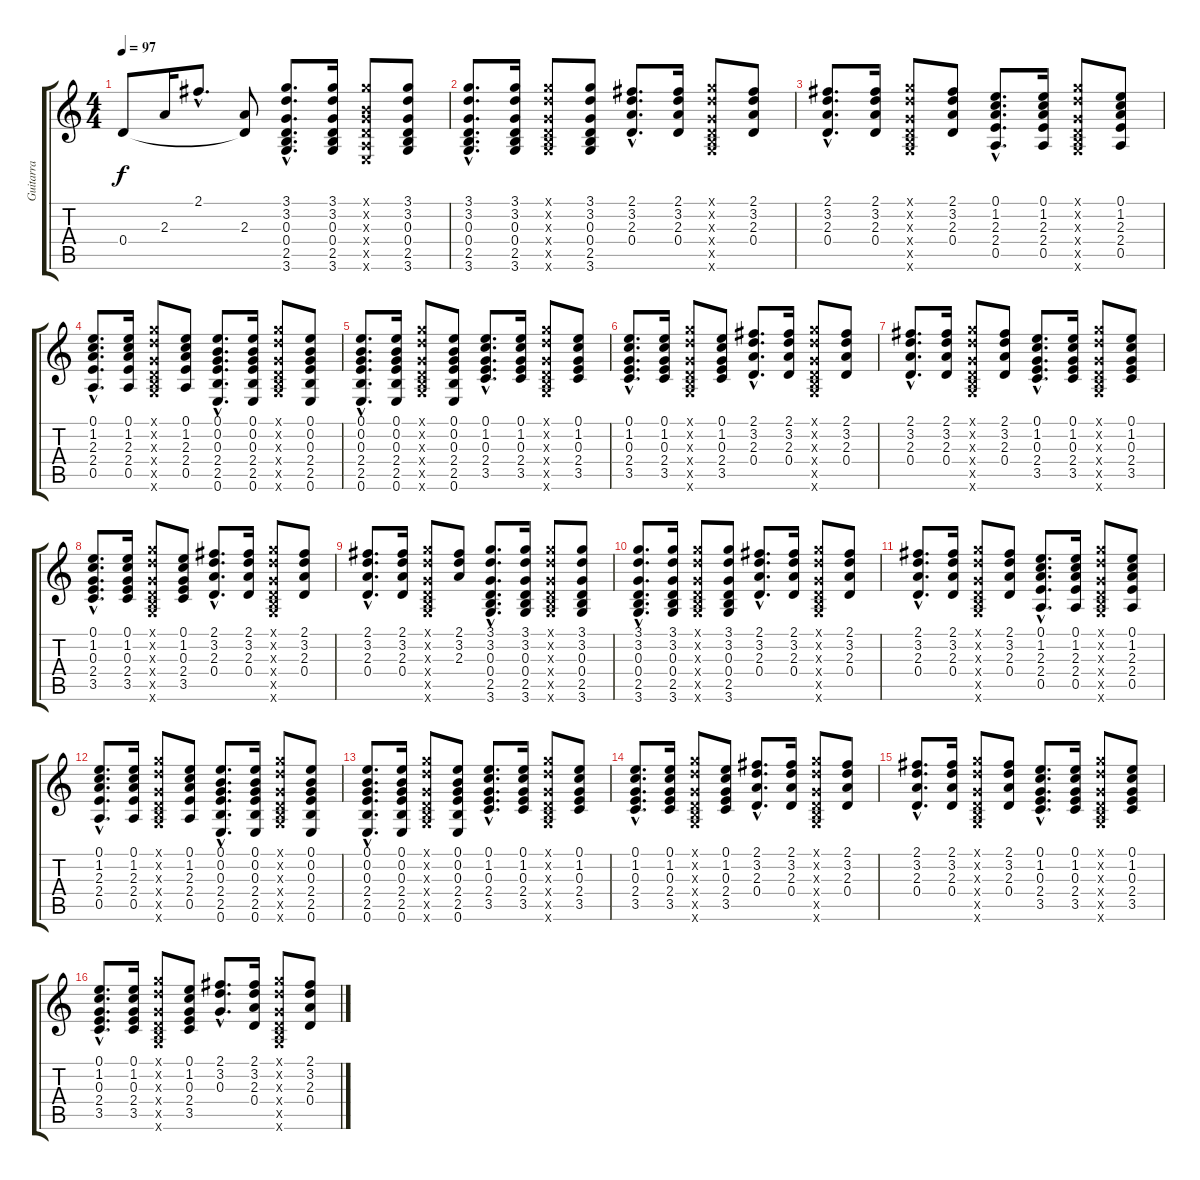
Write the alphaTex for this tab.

\track ("Guitarra" "Guitarra") {instrument acousticguitarsteel}
\staff {score tabs}
\tuning (E4 B3 G3 D3 A2 E2) {hide}
\ts (4 4)
\tempo 97
\clef g2
\ks c
0.4.8{dy f} 2.3.16 2.1{hac}.8{d} (2.3 0.4{t}).8 (3.1{hac} 3.2{hac} 0.3{hac} 0.4{hac} 2.5{hac} 3.6{hac}).8{d volume 11} (3.1 3.2 0.3 0.4 2.5 3.6).16 (3.1{x} 0.2{x} 0.3{x} 0.4{x} 0.5{x} 0.6{x}).8 (3.1 3.2 0.3 0.4 2.5 3.6).8 |
(3.1{hac} 3.2{hac} 0.3{hac} 0.4{hac} 2.5{hac} 3.6{hac}).8{d} (3.1 3.2 0.3 0.4 2.5 3.6).16 (3.1{x} 3.2{x} 0.3{x} 0.4{x} 2.5{x} 3.6{x}).8 (3.1 3.2 0.3 0.4 2.5 3.6).8 (2.1{hac} 3.2{hac} 2.3{hac} 0.4{hac}).8{d} (2.1 3.2 2.3 0.4).16 (3.1{x} 3.2{x} 0.3{x} 0.4{x} 2.5{x} 3.6{x}).8 (2.1 3.2 2.3 0.4).8 |
(2.1{hac} 3.2{hac} 2.3{hac} 0.4{hac}).8{d} (2.1 3.2 2.3 0.4).16 (3.1{x} 3.2{x} 0.3{x} 0.4{x} 2.5{x} 3.6{x}).8 (2.1 3.2 2.3 0.4).8 (0.1{hac} 1.2{hac} 2.3{hac} 2.4{hac} 0.5{hac}).8{d} (0.1 1.2 2.3 2.4 0.5).16 (3.1{x} 3.2{x} 0.3{x} 0.4{x} 2.5{x} 3.6{x}).8 (0.1 1.2 2.3 2.4 0.5).8 |
(0.1{hac} 1.2{hac} 2.3{hac} 2.4{hac} 0.5{hac}).8{d} (0.1 1.2 2.3 2.4 0.5).16 (3.1{x} 3.2{x} 0.3{x} 0.4{x} 2.5{x} 3.6{x}).8 (0.1 1.2 2.3 2.4 0.5).8 (0.1{hac} 0.2{hac} 0.3{hac} 2.4{hac} 2.5{hac} 0.6{hac}).8{d} (0.1 0.2 0.3 2.4 2.5 0.6).16 (3.1{x} 3.2{x} 0.3{x} 0.4{x} 2.5{x} 3.6{x}).8 (0.1 0.2 0.3 2.4 2.5 0.6).8 |
(0.1{hac} 0.2{hac} 0.3{hac} 2.4{hac} 2.5{hac} 0.6{hac}).8{d} (0.1 0.2 0.3 2.4 2.5 0.6).16 (3.1{x} 3.2{x} 0.3{x} 0.4{x} 2.5{x} 3.6{x}).8 (0.1 0.2 0.3 2.4 2.5 0.6).8 (0.1{hac} 1.2{hac} 0.3{hac} 2.4{hac} 3.5{hac}).8{d} (0.1 1.2 0.3 2.4 3.5).16 (3.1{x} 3.2{x} 0.3{x} 0.4{x} 2.5{x} 3.6{x}).8 (0.1 1.2 0.3 2.4 3.5).8 |
(0.1{hac} 1.2{hac} 0.3{hac} 2.4{hac} 3.5{hac}).8{d} (0.1 1.2 0.3 2.4 3.5).16 (3.1{x} 3.2{x} 0.3{x} 0.4{x} 2.5{x} 3.6{x}).8 (0.1 1.2 0.3 2.4 3.5).8 (2.1{hac} 3.2{hac} 2.3{hac} 0.4{hac}).8{d} (2.1 3.2 2.3 0.4).16 (3.1{x} 3.2{x} 0.3{x} 0.4{x} 2.5{x} 3.6{x}).8 (2.1 3.2 2.3 0.4).8 |
(2.1{hac} 3.2{hac} 2.3{hac} 0.4{hac}).8{d} (2.1 3.2 2.3 0.4).16 (3.1{x} 3.2{x} 0.3{x} 0.4{x} 2.5{x} 3.6{x}).8 (2.1 3.2 2.3 0.4).8 (0.1{hac} 1.2{hac} 0.3{hac} 2.4{hac} 3.5{hac}).8{d} (0.1 1.2 0.3 2.4 3.5).16 (3.1{x} 3.2{x} 0.3{x} 0.4{x} 2.5{x} 3.6{x}).8 (0.1 1.2 0.3 2.4 3.5).8 |
(0.1{hac} 1.2{hac} 0.3{hac} 2.4{hac} 3.5{hac}).8{d} (0.1 1.2 0.3 2.4 3.5).16 (3.1{x} 3.2{x} 0.3{x} 0.4{x} 2.5{x} 3.6{x}).8 (0.1 1.2 0.3 2.4 3.5).8 (2.1{hac} 3.2{hac} 2.3{hac} 0.4{hac}).8{d} (2.1 3.2 2.3 0.4).16 (3.1{x} 3.2{x} 0.3{x} 0.4{x} 2.5{x} 3.6{x}).8 (2.1 3.2 2.3 0.4).8 |
(2.1{hac} 3.2{hac} 2.3{hac} 0.4{hac}).8{d} (2.1 3.2 2.3 0.4).16 (3.1{x} 3.2{x} 0.3{x} 0.4{x} 2.5{x} 3.6{x}).8 (2.1 3.2 2.3).8 (3.1{hac} 3.2{hac} 0.3{hac} 0.4{hac} 2.5{hac} 3.6{hac}).8{d} (3.1 3.2 0.3 0.4 2.5 3.6).16 (3.1{x} 3.2{x} 0.3{x} 0.4{x} 2.5{x} 3.6{x}).8 (3.1 3.2 0.3 0.4 2.5 3.6).8 |
(3.1{hac} 3.2{hac} 0.3{hac} 0.4{hac} 2.5{hac} 3.6{hac}).8{d} (3.1 3.2 0.3 0.4 2.5 3.6).16 (3.1{x} 3.2{x} 0.3{x} 0.4{x} 2.5{x} 3.6{x}).8 (3.1 3.2 0.3 0.4 2.5 3.6).8 (2.1{hac} 3.2{hac} 2.3{hac} 0.4{hac}).8{d} (2.1 3.2 2.3 0.4).16 (3.1{x} 3.2{x} 0.3{x} 0.4{x} 2.5{x} 3.6{x}).8 (2.1 3.2 2.3 0.4).8 |
(2.1{hac} 3.2{hac} 2.3{hac} 0.4{hac}).8{d} (2.1 3.2 2.3 0.4).16 (3.1{x} 3.2{x} 0.3{x} 0.4{x} 2.5{x} 3.6{x}).8 (2.1 3.2 2.3 0.4).8 (0.1{hac} 1.2{hac} 2.3{hac} 2.4{hac} 0.5{hac}).8{d} (0.1 1.2 2.3 2.4 0.5).16 (3.1{x} 3.2{x} 0.3{x} 0.4{x} 2.5{x} 3.6{x}).8 (0.1 1.2 2.3 2.4 0.5).8 |
(0.1{hac} 1.2{hac} 2.3{hac} 2.4{hac} 0.5{hac}).8{d} (0.1 1.2 2.3 2.4 0.5).16 (3.1{x} 3.2{x} 0.3{x} 0.4{x} 2.5{x} 3.6{x}).8 (0.1 1.2 2.3 2.4 0.5).8 (0.1{hac} 0.2{hac} 0.3{hac} 2.4{hac} 2.5{hac} 0.6{hac}).8{d} (0.1 0.2 0.3 2.4 2.5 0.6).16 (3.1{x} 3.2{x} 0.3{x} 0.4{x} 2.5{x} 3.6{x}).8 (0.1 0.2 0.3 2.4 2.5 0.6).8 |
(0.1{hac} 0.2{hac} 0.3{hac} 2.4{hac} 2.5{hac} 0.6{hac}).8{d} (0.1 0.2 0.3 2.4 2.5 0.6).16 (3.1{x} 3.2{x} 0.3{x} 0.4{x} 2.5{x} 3.6{x}).8 (0.1 0.2 0.3 2.4 2.5 0.6).8 (0.1{hac} 1.2{hac} 0.3{hac} 2.4{hac} 3.5{hac}).8{d} (0.1 1.2 0.3 2.4 3.5).16 (3.1{x} 3.2{x} 0.3{x} 0.4{x} 2.5{x} 3.6{x}).8 (0.1 1.2 0.3 2.4 3.5).8 |
(0.1{hac} 1.2{hac} 0.3{hac} 2.4{hac} 3.5{hac}).8{d} (0.1 1.2 0.3 2.4 3.5).16 (3.1{x} 3.2{x} 0.3{x} 0.4{x} 2.5{x} 3.6{x}).8 (0.1 1.2 0.3 2.4 3.5).8 (2.1{hac} 3.2{hac} 2.3{hac} 0.4{hac}).8{d} (2.1 3.2 2.3 0.4).16 (3.1{x} 3.2{x} 0.3{x} 0.4{x} 2.5{x} 3.6{x}).8 (2.1 3.2 2.3 0.4).8 |
(2.1{hac} 3.2{hac} 2.3{hac} 0.4{hac}).8{d} (2.1 3.2 2.3 0.4).16 (3.1{x} 3.2{x} 0.3{x} 0.4{x} 2.5{x} 3.6{x}).8 (2.1 3.2 2.3 0.4).8 (0.1{hac} 1.2{hac} 0.3{hac} 2.4{hac} 3.5{hac}).8{d} (0.1 1.2 0.3 2.4 3.5).16 (3.1{x} 3.2{x} 0.3{x} 0.4{x} 2.5{x} 3.6{x}).8 (0.1 1.2 0.3 2.4 3.5).8 |
(0.1{hac} 1.2{hac} 0.3{hac} 2.4{hac} 3.5{hac}).8{d} (0.1 1.2 0.3 2.4 3.5).16 (3.1{x} 3.2{x} 0.3{x} 0.4{x} 2.5{x} 3.6{x}).8 (0.1 1.2 0.3 2.4 3.5).8 (2.1{hac} 3.2{hac} 0.3{hac}).8{d} (2.1 3.2 2.3 0.4).16 (3.1{x} 3.2{x} 0.3{x} 0.4{x} 2.5{x} 3.6{x}).8 (2.1 3.2 2.3 0.4).8
